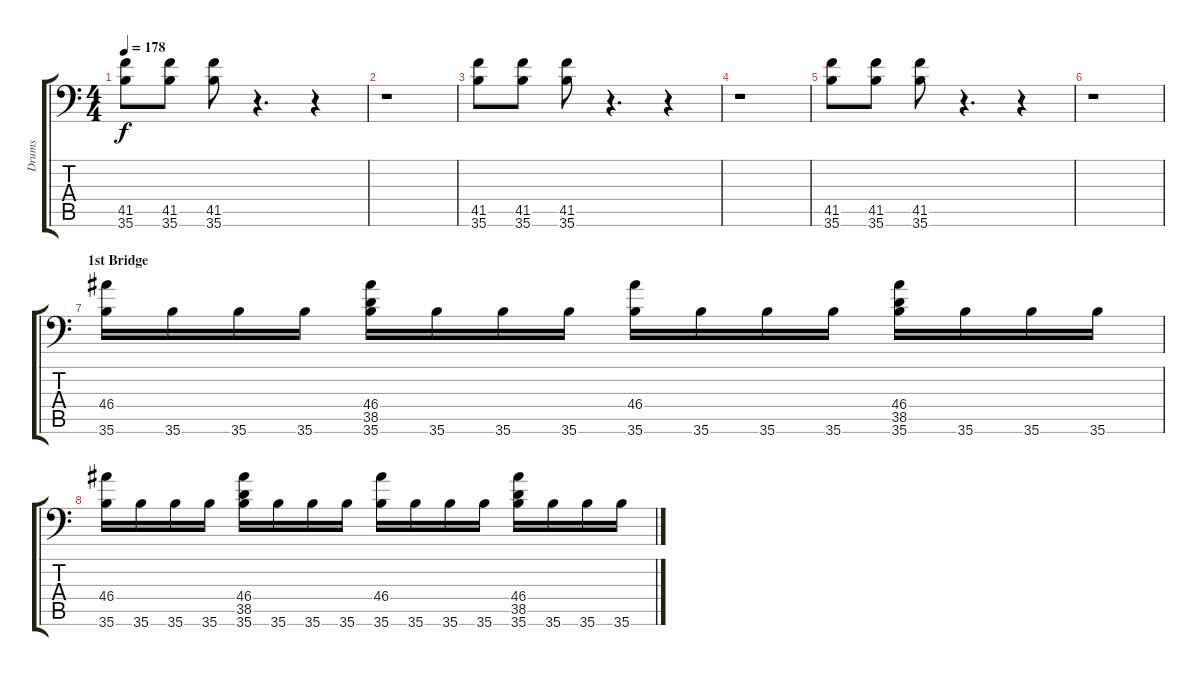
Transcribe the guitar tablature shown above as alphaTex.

\track ("Drums" "Drums") {instrument acousticgrandpiano}
\staff {score tabs}
\tuning (C-1 C-1 C-1 C-1 C-1 C-1) {hide}
\ts (4 4)
\tempo 178
\clef f4
\ks c
(41.5 35.6).8{dy f} (41.5 35.6).8 (41.5 35.6).8 r.4{d} r.4 |
r.1 |
(41.5 35.6).8 (41.5 35.6).8 (41.5 35.6).8 r.4{d} r.4 |
r.1 |
(41.5 35.6).8 (41.5 35.6).8 (41.5 35.6).8 r.4{d} r.4 |
r.1 |
\section ("" "1st Bridge")
(46.4 35.6).16 35.6.16 35.6.16 35.6.16 (46.4 38.5 35.6).16 35.6.16 35.6.16 35.6.16 (46.4 35.6).16 35.6.16 35.6.16 35.6.16 (46.4 38.5 35.6).16 35.6.16 35.6.16 35.6.16 |
(46.4 35.6).16 35.6.16 35.6.16 35.6.16 (46.4 38.5 35.6).16 35.6.16 35.6.16 35.6.16 (46.4 35.6).16 35.6.16 35.6.16 35.6.16 (46.4 38.5 35.6).16 35.6.16 35.6.16 35.6.16
